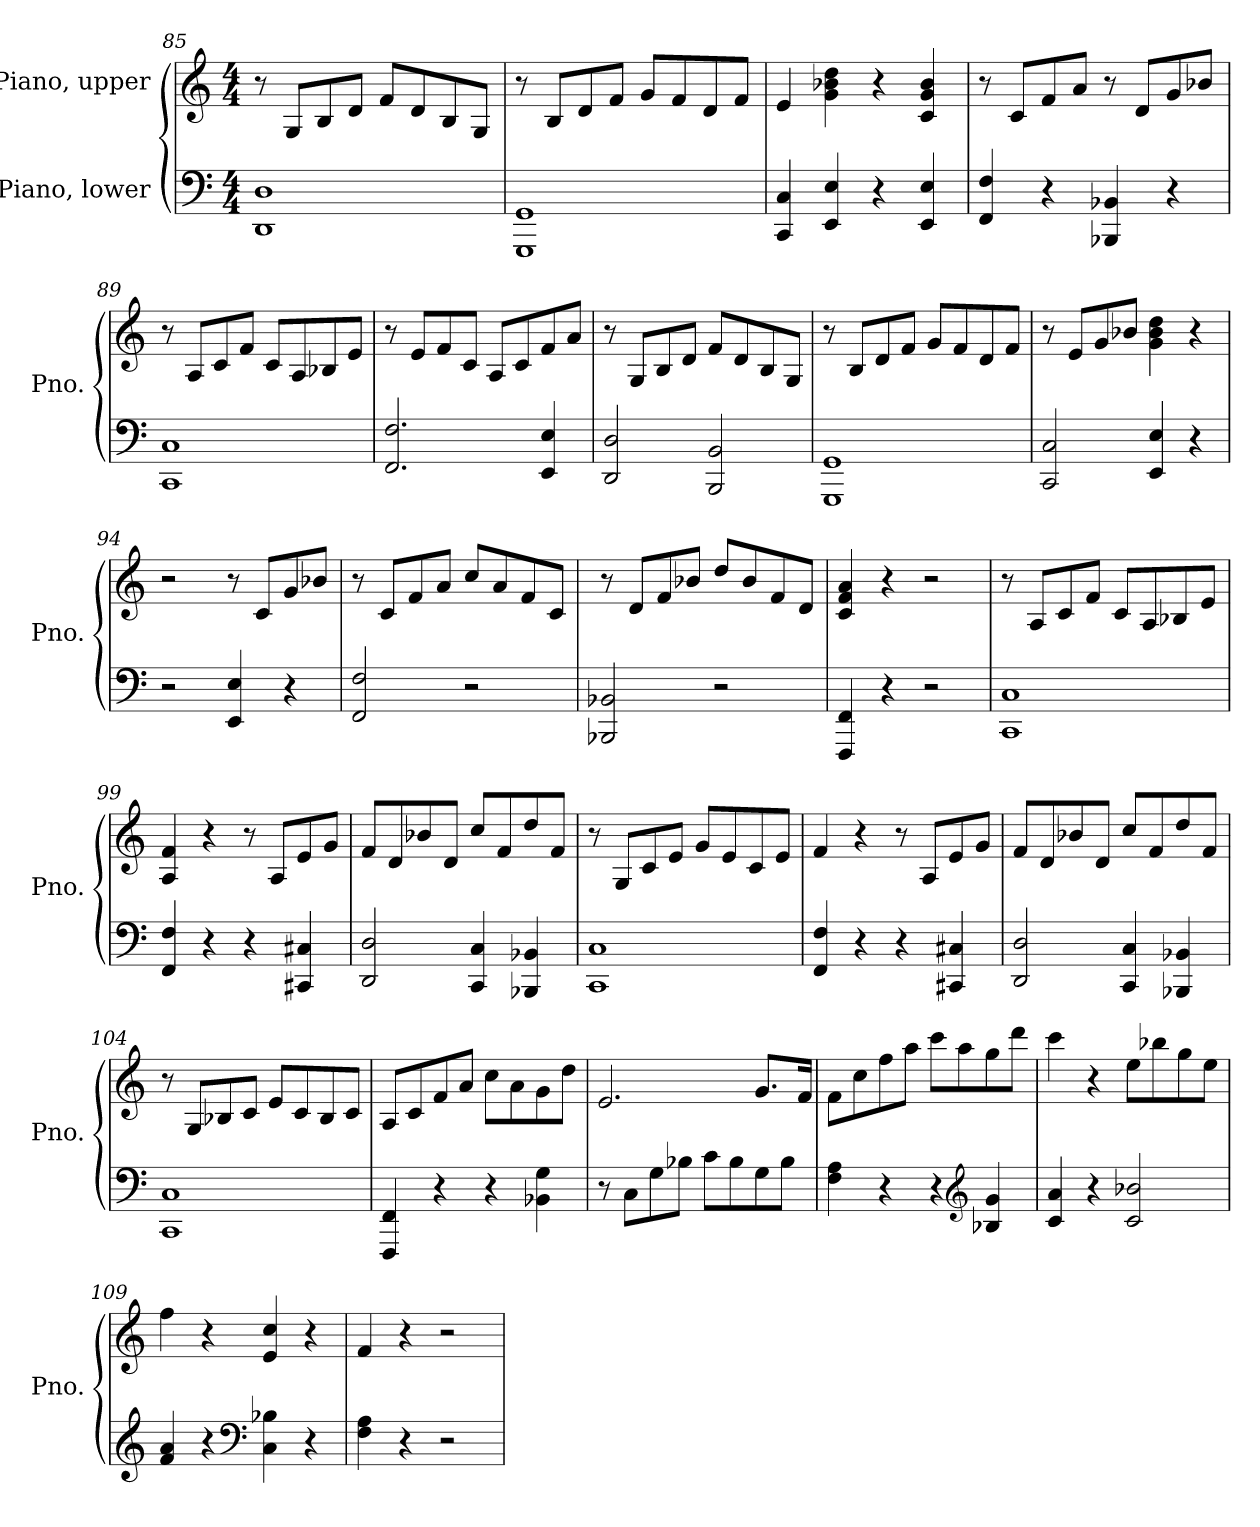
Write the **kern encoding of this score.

**kern	**kern
*part2	*part1
*staff2	*staff1
*I"Piano, lower	*I"Piano, upper
*I'Pno.	*I'Pno.
!!LO:LB:g=z
*clefF4	*clefG2
*k[]	*k[]
*M4/4	*M4/4
=85	=85
1DD 1D	8r
.	8G/L
.	8B/
.	8d/J
.	8f/L
.	8d/
.	8B/
.	8G/J
=86	=86
1GGG 1GG	8r
.	8B/L
.	8d/
.	8f/J
.	8g/L
.	8f/
.	8d/
.	8f/J
=87	=87
4CC/ 4C/	4e/
4EE/ 4E/	4g\ 4b-X\ 4dd\
4r	4r
4EE/ 4E/	4c/ 4g/ 4b-/
=88	=88
4FF/ 4F/	8r
.	8c/L
4r	8f/
.	8a/J
4BBB-X/ 4BB-X/	8r
.	8d/L
4r	8g/
.	8b-X/J
=89	=89
1CC 1C	8r
.	8A/L
.	8c/
.	8f/J
.	8c/L
.	8A/
.	8B-X/
.	8e/J
!!LO:LB:g=z
=90	=90
2.FF/ 2.F/	8r
.	8e/L
.	8f/
.	8c/J
.	8A/L
.	8c/
4EE/ 4E/	8f/
.	8a/J
=91	=91
2DD/ 2D/	8r
.	8G/L
.	8B/
.	8d/J
2BBB/ 2BB/	8f/L
.	8d/
.	8B/
.	8G/J
=92	=92
1GGG 1GG	8r
.	8B/L
.	8d/
.	8f/J
.	8g/L
.	8f/
.	8d/
.	8f/J
=93	=93
2CC/ 2C/	8r
.	8e/L
.	8g/
.	8b-X/J
4EE/ 4E/	4g\ 4b-\ 4dd\
4r	4r
=94	=94
2r	2r
4EE/ 4E/	8r
.	8c/L
4r	8g/
.	8b-X/J
!!LO:LB:g=z
=95	=95
2FF/ 2F/	8r
.	8c/L
.	8f/
.	8a/J
2r	8cc/L
.	8a/
.	8f/
.	8c/J
=96	=96
2BBB-X/ 2BB-X/	8r
.	8d/L
.	8f/
.	8b-X/J
2r	8dd/L
.	8b-/
.	8f/
.	8d/J
=97	=97
4FFF/ 4FF/	4c/ 4f/ 4a/
4r	4r
2r	2r
=98	=98
1CC 1C	8r
.	8A/L
.	8c/
.	8f/J
.	8c/L
.	8A/
.	8B-X/
.	8e/J
=99	=99
4FF/ 4F/	4A/ 4f/
4r	4r
4r	8r
.	8A/L
4CC#X/ 4C#X/	8e/
.	8g/J
!!LO:LB:g=z
=100	=100
2DD/ 2D/	8f/L
.	8d/
.	8b-X/
.	8d/J
4CC/ 4C/	8cc/L
.	8f/
4BBB-X/ 4BB-X/	8dd/
.	8f/J
=101	=101
1CC 1C	8r
.	8G/L
.	8c/
.	8e/J
.	8g/L
.	8e/
.	8c/
.	8e/J
=102	=102
4FF/ 4F/	4f/
4r	4r
4r	8r
.	8A/L
4CC#X/ 4C#X/	8e/
.	8g/J
=103	=103
2DD/ 2D/	8f/L
.	8d/
.	8b-X/
.	8d/J
4CC/ 4C/	8cc/L
.	8f/
4BBB-X/ 4BB-X/	8dd/
.	8f/J
=104	=104
1CC 1C	8r
.	8G/L
.	8B-X/
.	8c/J
.	8e/L
.	8c/
.	8B-/
.	8c/J
!!LO:LB:g=z
=105	=105
4FFF/ 4FF/	8A/L
.	8c/
4r	8f/
.	8a/J
4r	8cc\L
.	8a\
4BB-X\ 4G\	8g\
.	8dd\J
=106	=106
8r	2.e/
8C\L	.
8G\	.
8B-X\J	.
8c\L	.
8B-\	.
8G\	8.g/L
8B-\J	.
.	16f/Jk
=107	=107
4F\ 4A\	8f\L
.	8cc\
4r	8ff\
.	8aa\J
4r	8ccc\L
.	8aa\
*clefG2	*
4B-X/ 4g/	8gg\
.	8ddd\J
=108	=108
4c/ 4a/	4ccc\
4r	4r
2c/ 2b-X/	8ee\L
.	8bb-X\
.	8gg\
.	8ee\J
=109	=109
4f/ 4a/	4ff\
4r	4r
*clefF4	*
4C\ 4B-X\	4e/ 4cc/
4r	4r
!!LO:PB:g=z
=110	=110
4F\ 4A\	4f/
4r	4r
2r	2r
=	=
*-	*-
